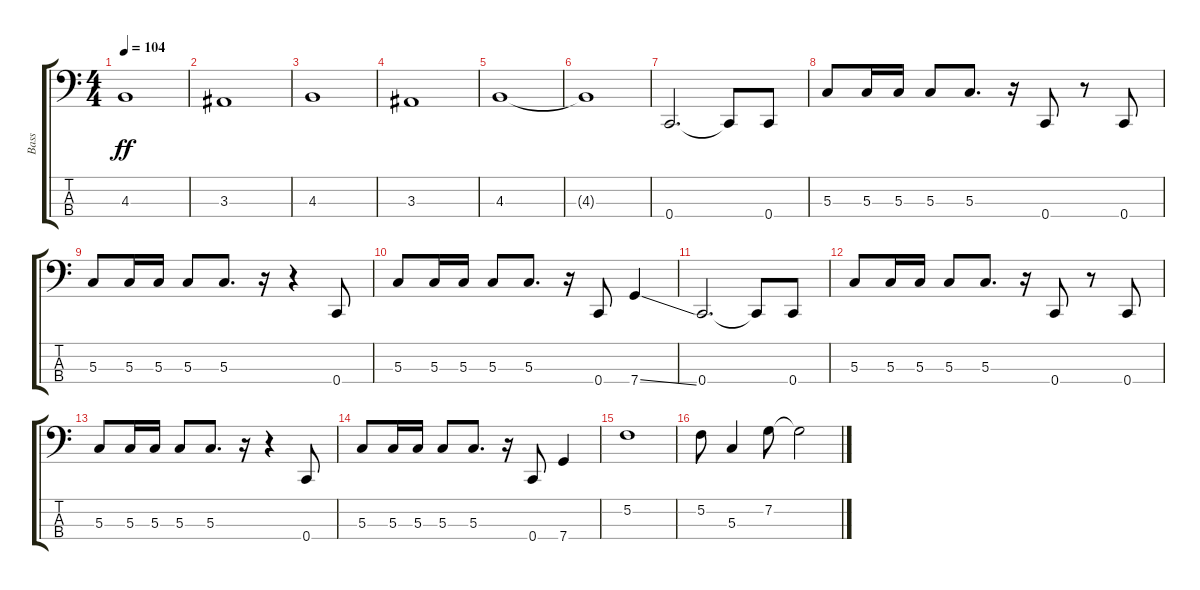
\track ("Bass" "Bass") {instrument electricbassfinger}
\staff {score tabs}
\tuning (G2 C2 G1 C1) {hide}
\ts (4 4)
\tempo 104
\clef f4
\ks c
4.3.1{dy ff} |
3.3.1 |
4.3.1 |
3.3.1 |
4.3.1 |
4.3{t}.1 |
0.4.2{d} 0.4{t}.8 0.4.8 |
5.3.8 5.3.16 5.3.16 5.3.8 5.3.8{d} r.16 0.4.8 r.8 0.4.8 |
5.3.8 5.3.16 5.3.16 5.3.8 5.3.8{d} r.16 r.4 0.4.8 |
5.3.8 5.3.16 5.3.16 5.3.8 5.3.8{d} r.16 0.4.8 7.4{ss}.4 |
0.4.2{d} 0.4{t}.8 0.4.8 |
5.3.8 5.3.16 5.3.16 5.3.8 5.3.8{d} r.16 0.4.8 r.8 0.4.8 |
5.3.8 5.3.16 5.3.16 5.3.8 5.3.8{d} r.16 r.4 0.4.8 |
5.3.8 5.3.16 5.3.16 5.3.8 5.3.8{d} r.16 0.4.8 7.4.4 |
5.2.1 |
5.2.8 5.3.4 7.2.8 7.2{t}.2
